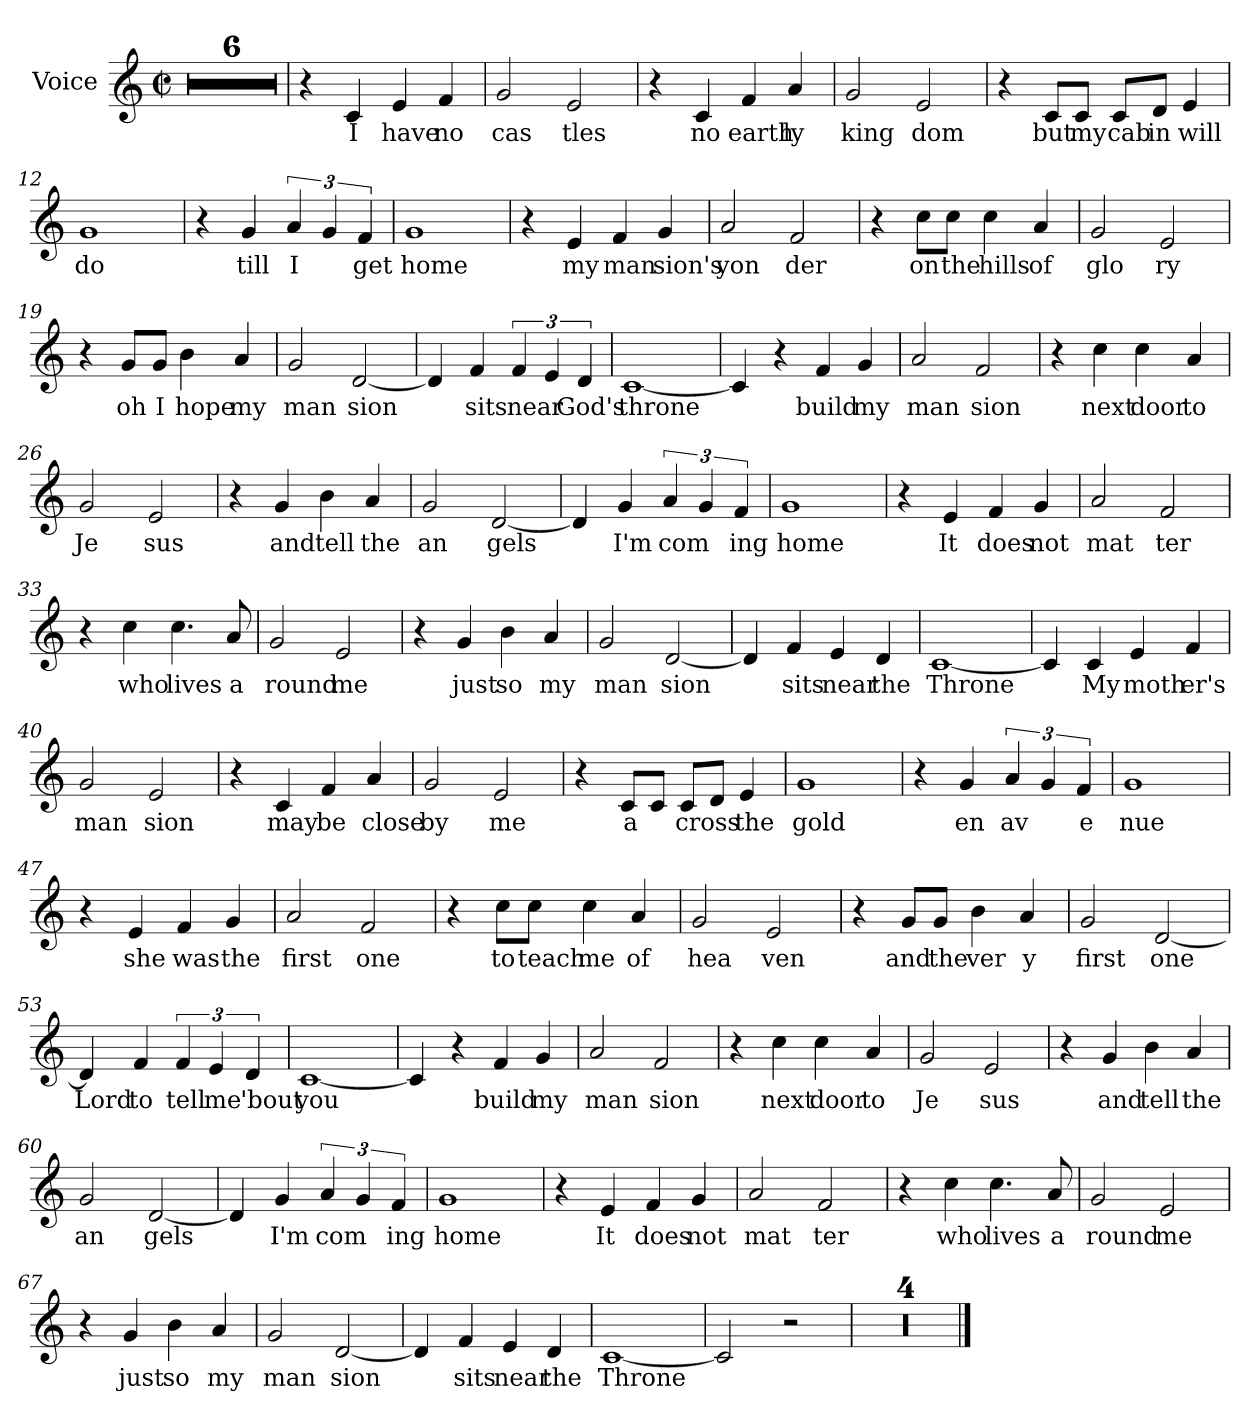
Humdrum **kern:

**kern	**text
*part1	*part1
*staff1	*staff1
*I"Voice	*
*I'V	*
*clefG2	*
*k[]	*
*C:	*
*M2/2	*
*met(c|)	*
=1	=1
1r	.
=2	=2
1r	.
=3	=3
1r	.
=4	=4
1r	.
=5	=5
1r	.
=6	=6
1r	.
=7	=7
*MM85	*
4r	.
!	!LO:LY:b
4c/	I
!	!LO:LY:b
4e/	have
!	!LO:LY:b
4f/	no
=8	=8
!	!LO:LY:b
2g/	cas
!	!LO:LY:b
2e/	tles
=9	=9
4r	.
!	!LO:LY:b
4c/	no
!	!LO:LY:b
4f/	earth
!	!LO:LY:b
4a/	ly
=10	=10
!	!LO:LY:b
2g/	king
!	!LO:LY:b
2e/	dom
!!LO:LB:g=z
=11	=11
4r	.
!	!LO:LY:b
8c/L	but
!	!LO:LY:b
8c/J	my
!	!LO:LY:b
8c/L	cab
!	!LO:LY:b
8d/J	in
!	!LO:LY:b
4e/	will
=12	=12
!	!LO:LY:b
1g	do
=13	=13
4r	.
!	!LO:LY:b
4g/	till
!	!LO:LY:b
6a/	I
6g/	.
!	!LO:LY:b
6f/	get
=14	=14
!	!LO:LY:b
1g	home
=15	=15
4r	.
!	!LO:LY:b
4e/	my
!	!LO:LY:b
4f/	man
!	!LO:LY:b
4g/	sion's
=16	=16
!	!LO:LY:b
2a/	yon
!	!LO:LY:b
2f/	der
!!LO:LB:g=z
=17	=17
4r	.
!	!LO:LY:b
8cc\L	on
!	!LO:LY:b
8cc\J	the
!	!LO:LY:b
4cc\	hills
!	!LO:LY:b
4a/	of
=18	=18
!	!LO:LY:b
2g/	glo
!	!LO:LY:b
2e/	ry
=19	=19
4r	.
!	!LO:LY:b
8g/L	oh
!	!LO:LY:b
8g/J	I
!	!LO:LY:b
4b\	hope
!	!LO:LY:b
4a/	my
=20	=20
!	!LO:LY:b
2g/	man
!	!LO:LY:b
[2d/	sion
=21	=21
4d/]	.
!	!LO:LY:b
4f/	sits
!	!LO:LY:b
6f/	near
6e/	.
!	!LO:LY:b
6d/	God's
=22	=22
!	!LO:LY:b
[1c	throne
!!LO:LB:g=z
=23	=23
4c/]	.
4r	.
!	!LO:LY:b
4f/	build
!	!LO:LY:b
4g/	my
=24	=24
!	!LO:LY:b
2a/	man
!	!LO:LY:b
2f/	sion
=25	=25
4r	.
!	!LO:LY:b
4cc\	next
!	!LO:LY:b
4cc\	door
!	!LO:LY:b
4a/	to
=26	=26
!	!LO:LY:b
2g/	Je
!	!LO:LY:b
2e/	sus
=27	=27
4r	.
!	!LO:LY:b
4g/	and
!	!LO:LY:b
4b\	tell
!	!LO:LY:b
4a/	the
=28	=28
!	!LO:LY:b
2g/	an
!	!LO:LY:b
[2d/	gels
!!LO:LB:g=z
=29	=29
4d/]	.
!	!LO:LY:b
4g/	I'm
!	!LO:LY:b
6a/	com
6g/	.
!	!LO:LY:b
6f/	ing
=30	=30
!	!LO:LY:b
1g	home
=31	=31
4r	.
!	!LO:LY:b
4e/	It
!	!LO:LY:b
4f/	does
!	!LO:LY:b
4g/	not
=32	=32
!	!LO:LY:b
2a/	mat
!	!LO:LY:b
2f/	ter
=33	=33
4r	.
!	!LO:LY:b
4cc\	who
!	!LO:LY:b
4.cc\	lives
!	!LO:LY:b
8a/	a
=34	=34
!	!LO:LY:b
2g/	round
!	!LO:LY:b
2e/	me
!!LO:LB:g=z
=35	=35
4r	.
!	!LO:LY:b
4g/	just
!	!LO:LY:b
4b\	so
!	!LO:LY:b
4a/	my
=36	=36
!	!LO:LY:b
2g/	man
!	!LO:LY:b
[2d/	sion
=37	=37
4d/]	.
!	!LO:LY:b
4f/	sits
!	!LO:LY:b
4e/	near
!	!LO:LY:b
4d/	the
=38	=38
!	!LO:LY:b
[1c	Throne
=39	=39
4c/]	.
!	!LO:LY:b
4c/	My
!	!LO:LY:b
4e/	moth
!	!LO:LY:b
4f/	er's
=40	=40
!	!LO:LY:b
2g/	man
!	!LO:LY:b
2e/	sion
!!LO:LB:g=z
=41	=41
4r	.
!	!LO:LY:b
4c/	may
!	!LO:LY:b
4f/	be
!	!LO:LY:b
4a/	close
=42	=42
!	!LO:LY:b
2g/	by
!	!LO:LY:b
2e/	me
=43	=43
4r	.
!	!LO:LY:b
8c/L	a
8c/J	.
!	!LO:LY:b
8c/L	cross
8d/J	.
!	!LO:LY:b
4e/	the
=44	=44
!	!LO:LY:b
1g	gold
=45	=45
4r	.
!	!LO:LY:b
4g/	en
!	!LO:LY:b
6a/	av
6g/	.
!	!LO:LY:b
6f/	e
=46	=46
!	!LO:LY:b
1g	nue
!!LO:LB:g=z
=47	=47
4r	.
!	!LO:LY:b
4e/	she
!	!LO:LY:b
4f/	was
!	!LO:LY:b
4g/	the
=48	=48
!	!LO:LY:b
2a/	first
!	!LO:LY:b
2f/	one
=49	=49
4r	.
!	!LO:LY:b
8cc\L	to
!	!LO:LY:b
8cc\J	teach
!	!LO:LY:b
4cc\	me
!	!LO:LY:b
4a/	of
=50	=50
!	!LO:LY:b
2g/	hea
!	!LO:LY:b
2e/	ven
=51	=51
4r	.
!	!LO:LY:b
8g/L	and
!	!LO:LY:b
8g/J	the
!	!LO:LY:b
4b\	ver
!	!LO:LY:b
4a/	y
=52	=52
!	!LO:LY:b
2g/	first
!	!LO:LY:b
[2d/	one
!!LO:PB:g=z
=53	=53
!	!LO:LY:b
4d/]	Lord
!	!LO:LY:b
4f/	to
!	!LO:LY:b
6f/	tell
!	!LO:LY:b
6e/	me
!	!LO:LY:b
6d/	'bout
=54	=54
!	!LO:LY:b
[1c	you
=55	=55
4c/]	.
4r	.
!	!LO:LY:b
4f/	build
!	!LO:LY:b
4g/	my
=56	=56
!	!LO:LY:b
2a/	man
!	!LO:LY:b
2f/	sion
=57	=57
4r	.
!	!LO:LY:b
4cc\	next
!	!LO:LY:b
4cc\	door
!	!LO:LY:b
4a/	to
=58	=58
!	!LO:LY:b
2g/	Je
!	!LO:LY:b
2e/	sus
!!LO:LB:g=z
=59	=59
4r	.
!	!LO:LY:b
4g/	and
!	!LO:LY:b
4b\	tell
!	!LO:LY:b
4a/	the
=60	=60
!	!LO:LY:b
2g/	an
!	!LO:LY:b
[2d/	gels
=61	=61
4d/]	.
!	!LO:LY:b
4g/	I'm
!	!LO:LY:b
6a/	com
6g/	.
!	!LO:LY:b
6f/	ing
=62	=62
!	!LO:LY:b
1g	home
=63	=63
4r	.
!	!LO:LY:b
4e/	It
!	!LO:LY:b
4f/	does
!	!LO:LY:b
4g/	not
=64	=64
!	!LO:LY:b
2a/	mat
!	!LO:LY:b
2f/	ter
!!LO:LB:g=z
=65	=65
4r	.
!	!LO:LY:b
4cc\	who
!	!LO:LY:b
4.cc\	lives
!	!LO:LY:b
8a/	a
=66	=66
!	!LO:LY:b
2g/	round
!	!LO:LY:b
2e/	me
=67	=67
4r	.
!	!LO:LY:b
4g/	just
!	!LO:LY:b
4b\	so
!	!LO:LY:b
4a/	my
=68	=68
!	!LO:LY:b
2g/	man
!	!LO:LY:b
[2d/	sion
=69	=69
4d/]	.
!	!LO:LY:b
4f/	sits
!	!LO:LY:b
4e/	near
!	!LO:LY:b
4d/	the
=70	=70
!	!LO:LY:b
[1c	Throne
=71	=71
2c/]	.
2r	.
=72	=72
1r	.
=73	=73
1r	.
=74	=74
1r	.
=75	=75
1r	.
==	==
*-	*-
